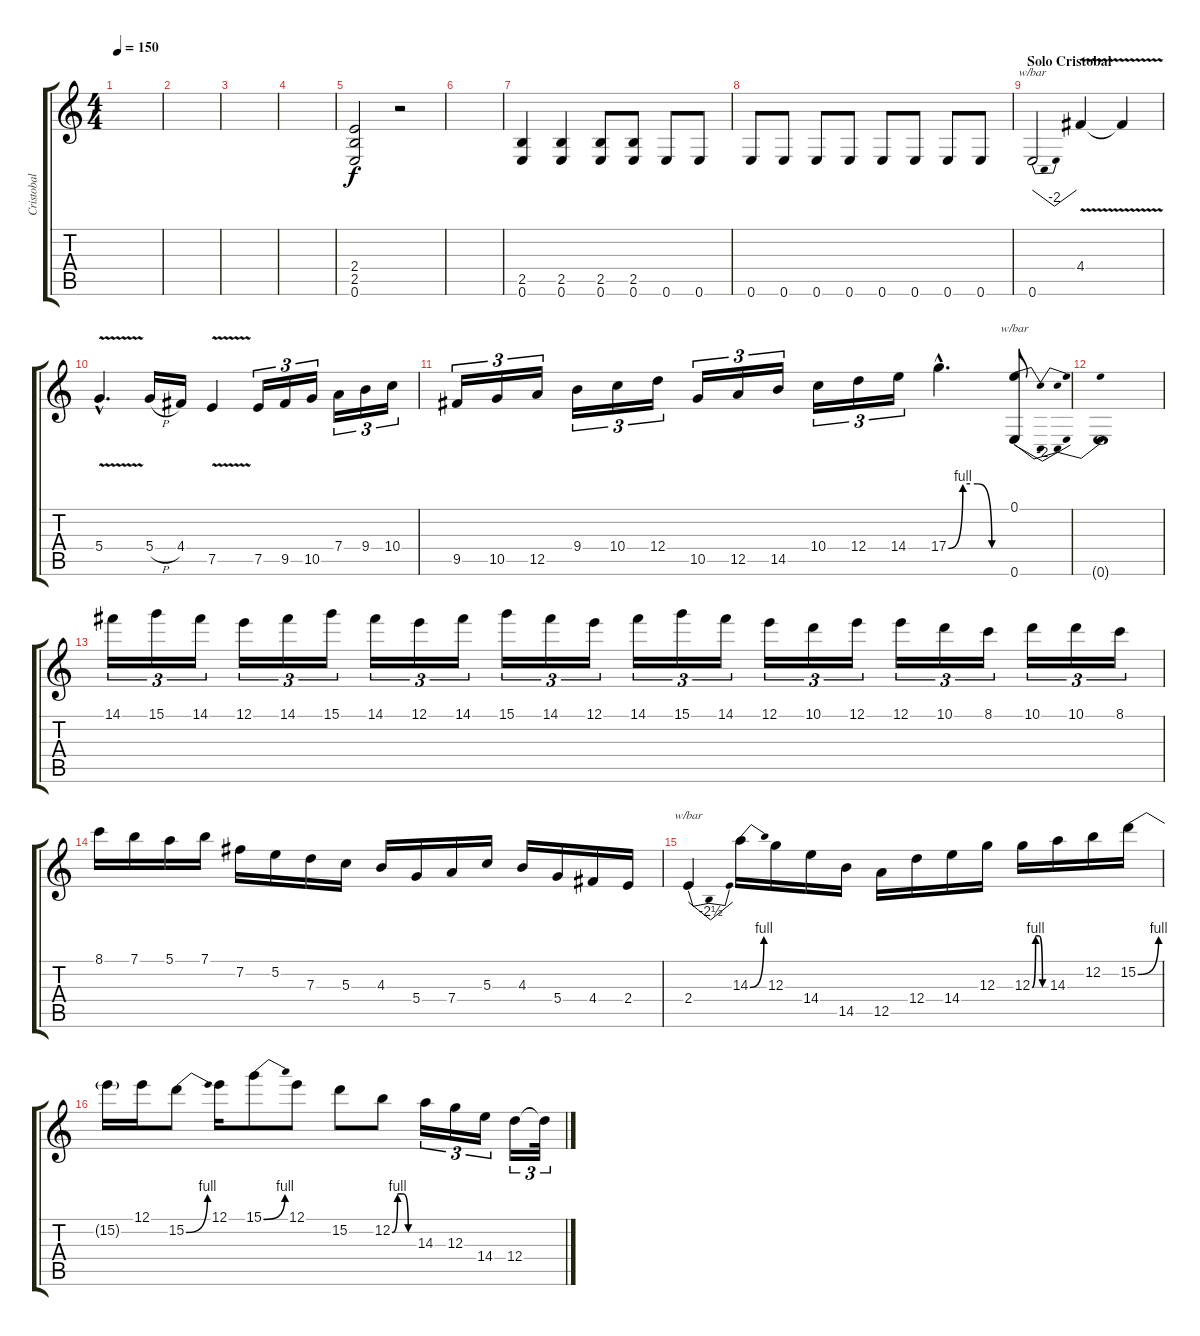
\track ("Cristobal" "Cristobal") {instrument distortionguitar}
\staff {score tabs}
\tuning (E4 B3 G3 D3 A2 E2) {hide}
\ts (4 4)
\tempo 150
\clef g2
\ks c
|
|
|
|
(2.4 2.5 0.6).2 r.2 |
|
(2.5 0.6).4 (2.5 0.6).4 (2.5 0.6).8 (2.5 0.6).8 0.6.8 0.6.8 |
0.6.8 0.6.8 0.6.8 0.6.8 0.6.8 0.6.8 0.6.8 0.6.8 |
\section ("" "Solo Cristobal")
0.6.2{tbe (dip default 0 0 30 -8 60 0)} 4.4{v}.4 4.4{t}.4 |
5.4{v hac}.4{d} 5.4{h}.16 4.4.16 7.5{v}.4 7.5.16{tu (3 2)} 9.5.16{tu (3 2)} 10.5.16{tu (3 2)} 7.4.16{tu (3 2)} 9.4.16{tu (3 2)} 10.4.16{tu (3 2)} |
9.5.16{tu (3 2)} 10.5.16{tu (3 2)} 12.5.16{tu (3 2)} 9.4.16{tu (3 2)} 10.4.16{tu (3 2)} 12.4.16{tu (3 2)} 10.5.16{tu (3 2)} 12.5.16{tu (3 2)} 14.5.16{tu (3 2)} 10.4.16{tu (3 2)} 12.4.16{tu (3 2)} 14.4.16{tu (3 2)} 17.4{be (custom 0 0 15 4 30 4 45 0 60 0) hac}.4{d} (0.1 0.6).8{tbe (dip default 0 0 30 -8 60 0)} |
0.6{t}.1 |
14.1.16{tu (3 2)} 15.1.16{tu (3 2)} 14.1.16{tu (3 2)} 12.1.16{tu (3 2)} 14.1.16{tu (3 2)} 15.1.16{tu (3 2)} 14.1.16{tu (3 2)} 12.1.16{tu (3 2)} 14.1.16{tu (3 2)} 15.1.16{tu (3 2)} 14.1.16{tu (3 2)} 12.1.16{tu (3 2)} 14.1.16{tu (3 2)} 15.1.16{tu (3 2)} 14.1.16{tu (3 2)} 12.1.16{tu (3 2)} 10.1.16{tu (3 2)} 12.1.16{tu (3 2)} 12.1.16{tu (3 2)} 10.1.16{tu (3 2)} 8.1.16{tu (3 2)} 10.1.16{tu (3 2)} 10.1.16{tu (3 2)} 8.1.16{tu (3 2)} |
8.1.16 7.1.16 5.1.16 7.1.16 7.2.16 5.2.16 7.3.16 5.3.16 4.3.16 5.4.16 7.4.16 5.3.16 4.3.16 5.4.16 4.4.16 2.4.16 |
2.4.4{tbe (dip default 0 0 30 -10 60 0)} 14.3{be (bend 0 0 60 4)}.16 12.3.16 14.4.16 14.5.16 12.5.16 12.4.16 14.4.16 12.3.16 12.3{be (custom 0 0 15 4 30 4 45 0 60 0)}.16 14.3.16 12.2.16 15.2{be (bend 0 0 60 4)}.16 |
15.2{t}.16 12.1.16 15.2{be (bend 0 0 60 4)}.8 12.1.16 15.1{be (bend 0 0 60 4)}.8 12.1.8 15.2.8 12.2{be (custom 0 0 15 4 30 4 45 0 60 0)}.8 14.3.16{tu (3 2)} 12.3.16{tu (3 2)} 14.4.16{tu (3 2)} 12.4.16{tu (3 2)} 12.4{t}.32{tu (3 2)}
